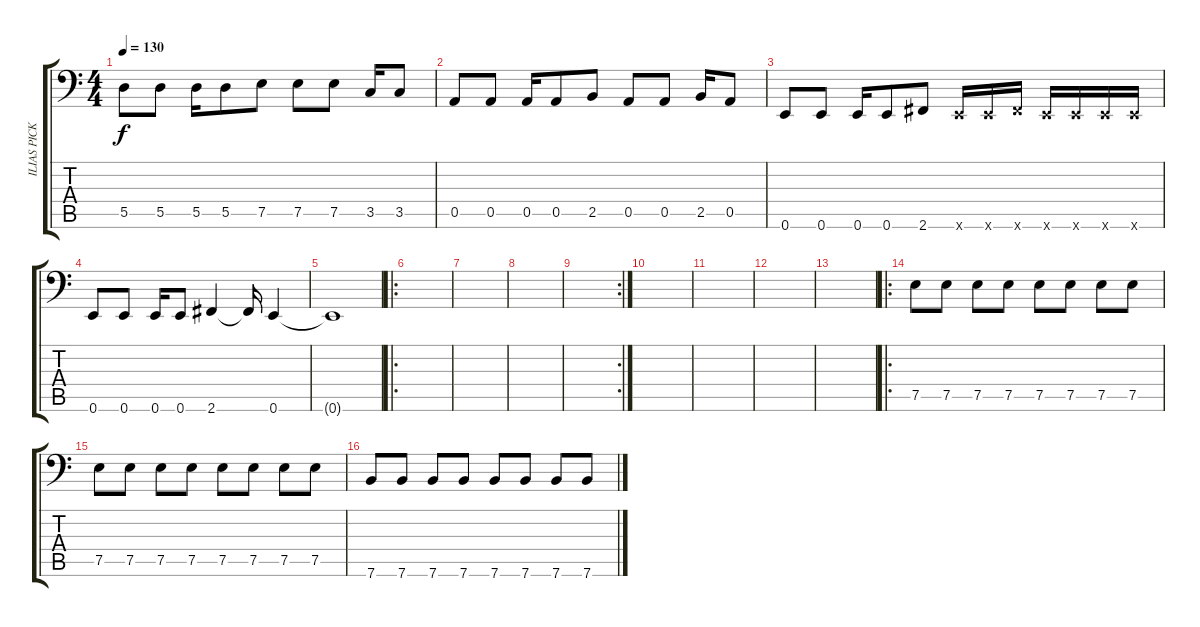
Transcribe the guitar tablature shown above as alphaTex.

\track ("ILIAS PICK" "ILIAS PICK") {instrument electricbasspick}
\staff {score tabs}
\tuning (E3 B2 G2 D2 A1 E1) {hide}
\ts (4 4)
\tempo 130
\clef f4
\ks c
5.5.8{dy f} 5.5.8 5.5.16 5.5.8 7.5.8 7.5.8 7.5.8 3.5.16 3.5.8 |
0.5.8 0.5.8 0.5.16 0.5.8 2.5.8 0.5.8 0.5.8 2.5.16 0.5.8 |
0.6.8 0.6.8 0.6.16 0.6.8 2.6.8 0.6{x}.16 0.6{x}.16 2.6{x}.16 0.6{x}.16 0.6{x}.16 0.6{x}.16 0.6{x}.16 |
0.6.8 0.6.8 0.6.16 0.6.8 2.6.4 2.6{t}.16 0.6.4 |
0.6{t}.1 |
\ro
|
|
|
\rc 2
|
|
|
|
|
\ro
7.5.8 7.5.8 7.5.8 7.5.8 7.5.8 7.5.8 7.5.8 7.5.8 |
7.5.8 7.5.8 7.5.8 7.5.8 7.5.8 7.5.8 7.5.8 7.5.8 |
7.6.8 7.6.8 7.6.8 7.6.8 7.6.8 7.6.8 7.6.8 7.6.8
